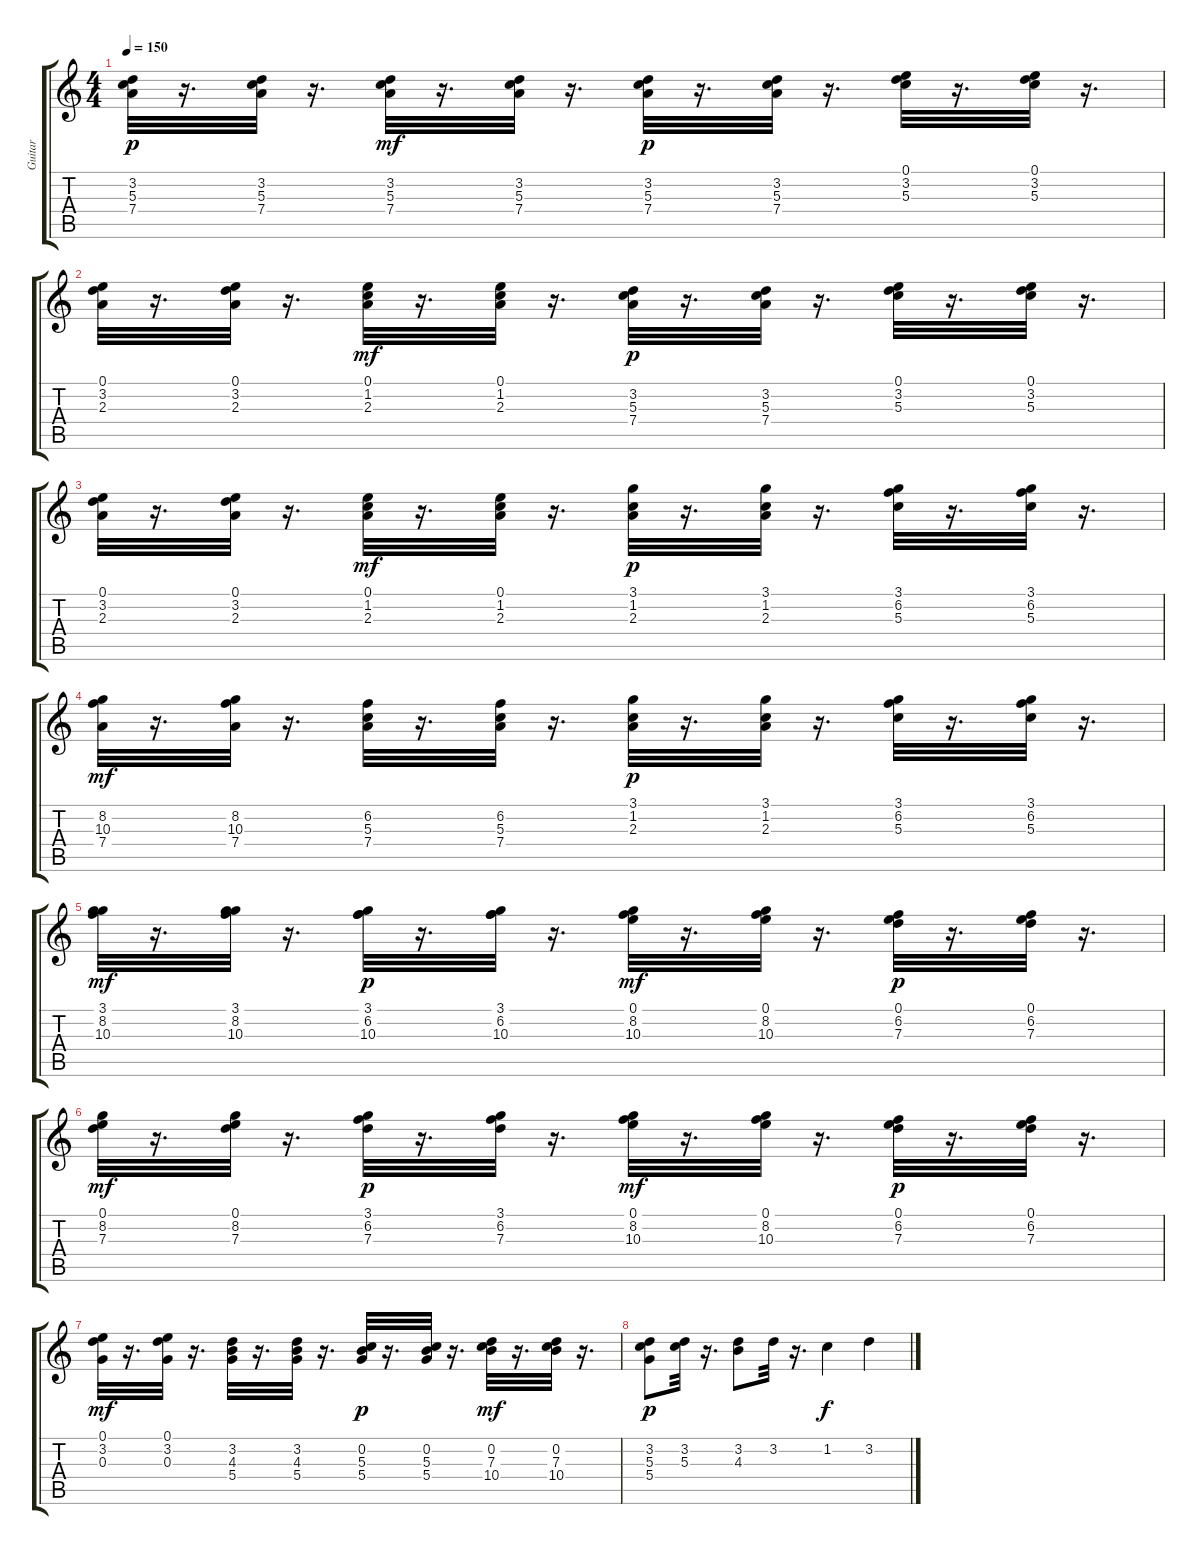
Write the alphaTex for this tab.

\track ("Guitar" "Guitar") {instrument distortionguitar}
\staff {score tabs}
\tuning (E4 B3 G3 D3 A2 E2) {hide}
\ts (4 4)
\tempo 150
\clef g2
\ks c
(3.2 5.3 7.4).32{dy p} r.16{d} (3.2 5.3 7.4).32 r.16{d} (3.2 5.3 7.4).32{dy mf} r.16{d} (3.2 5.3 7.4).32 r.16{d} (3.2 5.3 7.4).32{dy p} r.16{d} (3.2 5.3 7.4).32 r.16{d} (0.1 3.2 5.3).32 r.16{d} (0.1 3.2 5.3).32 r.16{d} |
(0.1 3.2 2.3).32 r.16{d} (0.1 3.2 2.3).32 r.16{d} (0.1 1.2 2.3).32{dy mf} r.16{d} (0.1 1.2 2.3).32 r.16{d} (3.2 5.3 7.4).32{dy p} r.16{d} (3.2 5.3 7.4).32 r.16{d} (0.1 3.2 5.3).32 r.16{d} (0.1 3.2 5.3).32 r.16{d} |
(0.1 3.2 2.3).32 r.16{d} (0.1 3.2 2.3).32 r.16{d} (0.1 1.2 2.3).32{dy mf} r.16{d} (0.1 1.2 2.3).32 r.16{d} (3.1 1.2 2.3).32{dy p} r.16{d} (3.1 1.2 2.3).32 r.16{d} (3.1 6.2 5.3).32 r.16{d} (3.1 6.2 5.3).32 r.16{d} |
(8.2 10.3 7.4).32{dy mf} r.16{d} (8.2 10.3 7.4).32 r.16{d} (6.2 5.3 7.4).32 r.16{d} (6.2 5.3 7.4).32 r.16{d} (3.1 1.2 2.3).32{dy p} r.16{d} (3.1 1.2 2.3).32 r.16{d} (3.1 6.2 5.3).32 r.16{d} (3.1 6.2 5.3).32 r.16{d} |
(3.1 8.2 10.3).32{dy mf} r.16{d} (3.1 8.2 10.3).32 r.16{d} (3.1 6.2 10.3).32{dy p} r.16{d} (3.1 6.2 10.3).32 r.16{d} (0.1 8.2 10.3).32{dy mf} r.16{d} (0.1 8.2 10.3).32 r.16{d} (0.1 6.2 7.3).32{dy p} r.16{d} (0.1 6.2 7.3).32 r.16{d} |
(0.1 8.2 7.3).32{dy mf} r.16{d} (0.1 8.2 7.3).32 r.16{d} (3.1 6.2 7.3).32{dy p} r.16{d} (3.1 6.2 7.3).32 r.16{d} (0.1 8.2 10.3).32{dy mf} r.16{d} (0.1 8.2 10.3).32 r.16{d} (0.1 6.2 7.3).32{dy p} r.16{d} (0.1 6.2 7.3).32 r.16{d} |
(0.1 3.2 0.3).32{dy mf} r.16{d} (0.1 3.2 0.3).32 r.16{d} (3.2 4.3 5.4).32 r.16{d} (3.2 4.3 5.4).32 r.16{d} (0.2 5.3 5.4).32{dy p} r.16{d} (0.2 5.3 5.4).32 r.16{d} (0.2 7.3 10.4).32{dy mf} r.16{d} (0.2 7.3 10.4).32 r.16{d} |
(3.2 5.3 5.4).8{dy p} (3.2 5.3).32 r.16{d} (3.2 4.3).8 3.2.32 r.16{d} 1.2.4{dy f} 3.2.4
